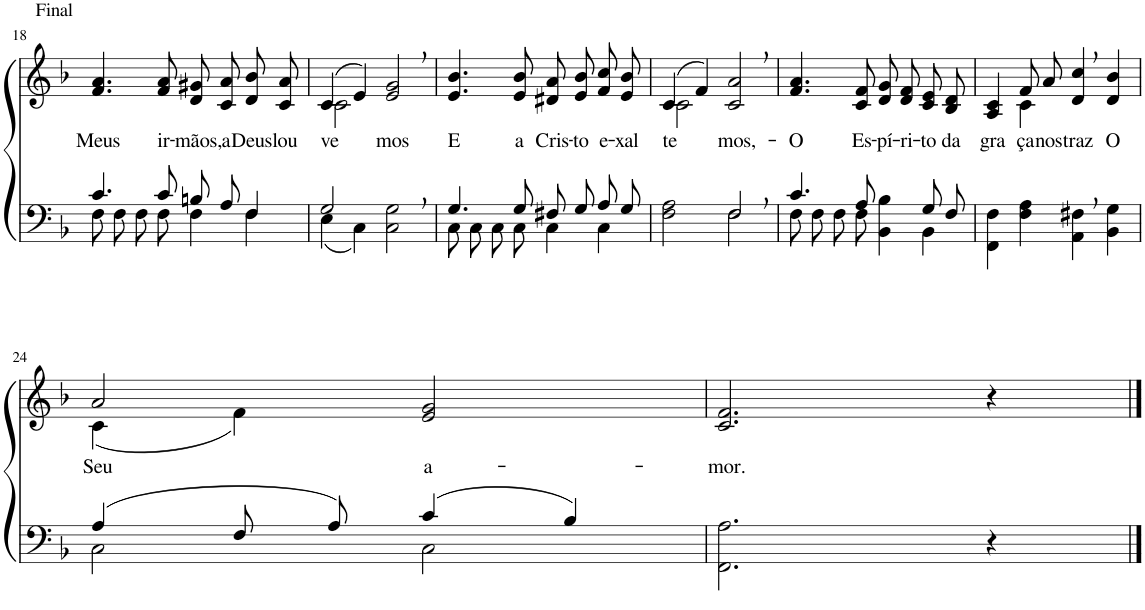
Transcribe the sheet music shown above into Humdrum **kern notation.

**kern	**kern	**text
*part2	*part1	*part1
*staff2	*staff1	*staff1
*I"Parte III e IV	*I"Parte I e II	*
!!LO:PB:g=z
*clefF4	*clefG2	*
*Trd-1c-2	*Trd-1c-2	*
*k[b-]	*k[b-]	*
*M4/4	*M4/4	*
=18	=18	=18
*^	*	*
!	!	!LO:TX:a:t=Final	!
!	!	!	!LO:LY:b
4.c/	8F\L	4.f/ 4.a/	Meus
.	8F\J	.	.
.	8F\L	.	.
!	!	!	!LO:LY:b
8c/	8F\J	8f/ 8a/	ir-
!	!	!	!LO:LY:b
8Bn/L	4F\	8d/ 8g#X/L	-mãos,
!	!	!	!LO:LY:b
8A/J	.	8c/ 8a/J	a
!	!	!	!LO:LY:b
4F/	4F\	8d/ 8b-/L	Deus
!	!	!	!LO:LY:b
.	.	8c/ 8a/J	lou-
=19	=19	=19	=19
*	*	*^	*
!	!	!	!	!LO:LY:b
2G/	4E\	(4c/	2c\	-ve-
.	4C\	4e/)	.	.
!	!	!	!	!LO:LY:b
2ryy	2C\ 2G\	2e/, 2g/,	2ryy	-mos
=20	=20	=20	=20	=20
!	!	!	!	!LO:LY:b
*	*	*v	*v	*
4.G/	8C\L	4.e/ 4.b-/	E
.	8C\J	.	.
.	8C\L	.	.
!	!	!	!LO:LY:b
8G/	8C\J	8e/ 8b-/	a
!	!	!	!LO:LY:b
8F#X/L	4C\	8d#X/ 8a/L	Cris-
!	!	!	!LO:LY:b
8G/J	.	8e/ 8b-/J	-to
!	!	!	!LO:LY:b
8A/L	4C\	8f/ 8cc/L	e-
!	!	!	!LO:LY:b
8G/J	.	8e/ 8b-/J	-xal-
=21	=21	=21	=21
*	*	*^	*
!	!	!	!	!LO:LY:b
2F\ 2A\	2ryy	(4c/	2c\	-te-
.	.	4f/)	.	.
!	!	!	!	!LO:LY:b
2F,\	2F/	2c/, 2a/,	2ryy	-mos,-
=22	=22	=22	=22	=22
!	!	!	!	!LO:LY:b
*	*	*v	*v	*
4.c/	8F\L	4.f/ 4.a/	-O
.	8F\J	.	.
.	8F\L	.	.
!	!	!	!LO:LY:b
8A/	8F\J	8c/ 8f/	Es-
!	!	!	!LO:LY:b
4BB-\ 4B-\	4ryy	8d/ 8g/L	-pí-
!	!	!	!LO:LY:b
.	.	8d/ 8f/J	-ri-
!	!	!	!LO:LY:b
8G/L	4BB-\	8c/ 8e/L	-to
!	!	!	!LO:LY:b
8F/J	.	8B-/ 8d/J	da
*v	*v	*	*
=23	=23	=23
!	!	!LO:LY:b
*	*^	*
4FF\ 4F\	4A/ 4c/	4ryy	gra-
!	!	!	!LO:LY:b
4F\ 4A\	8f/L	4c\	-ça
!	!	!	!LO:LY:b
.	8a/J	.	nos
!	!	!	!LO:LY:b
4AA\, 4F#X\,	4d/, 4cc/,	2ryy	traz
!	!	!	!LO:LY:b
4BB-\ 4G\	4d/ 4b-/	.	O
!!LO:LB:g=z	!!
=24	=24	=24	=24
*^	*	*	*
!	!	!	!	!LO:LY:b
(4A/	2C\	2a/	(4c\	Seu
8F/L	.	.	4f\)	.
8A/J)	.	.	.	.
!	!	!	!	!LO:LY:b
(4c/	2C\	2e/ 2g/	2ryy	a-
4B-/)	.	.	.	.
*v	*v	*	*	*
*	*v	*v	*
=25	=25	=25
!	!	!LO:LY:b
2.FF\ 2.A\	2.c/ 2.f/	-mor.
4r	4r	.
==	==	==
*-	*-	*-
